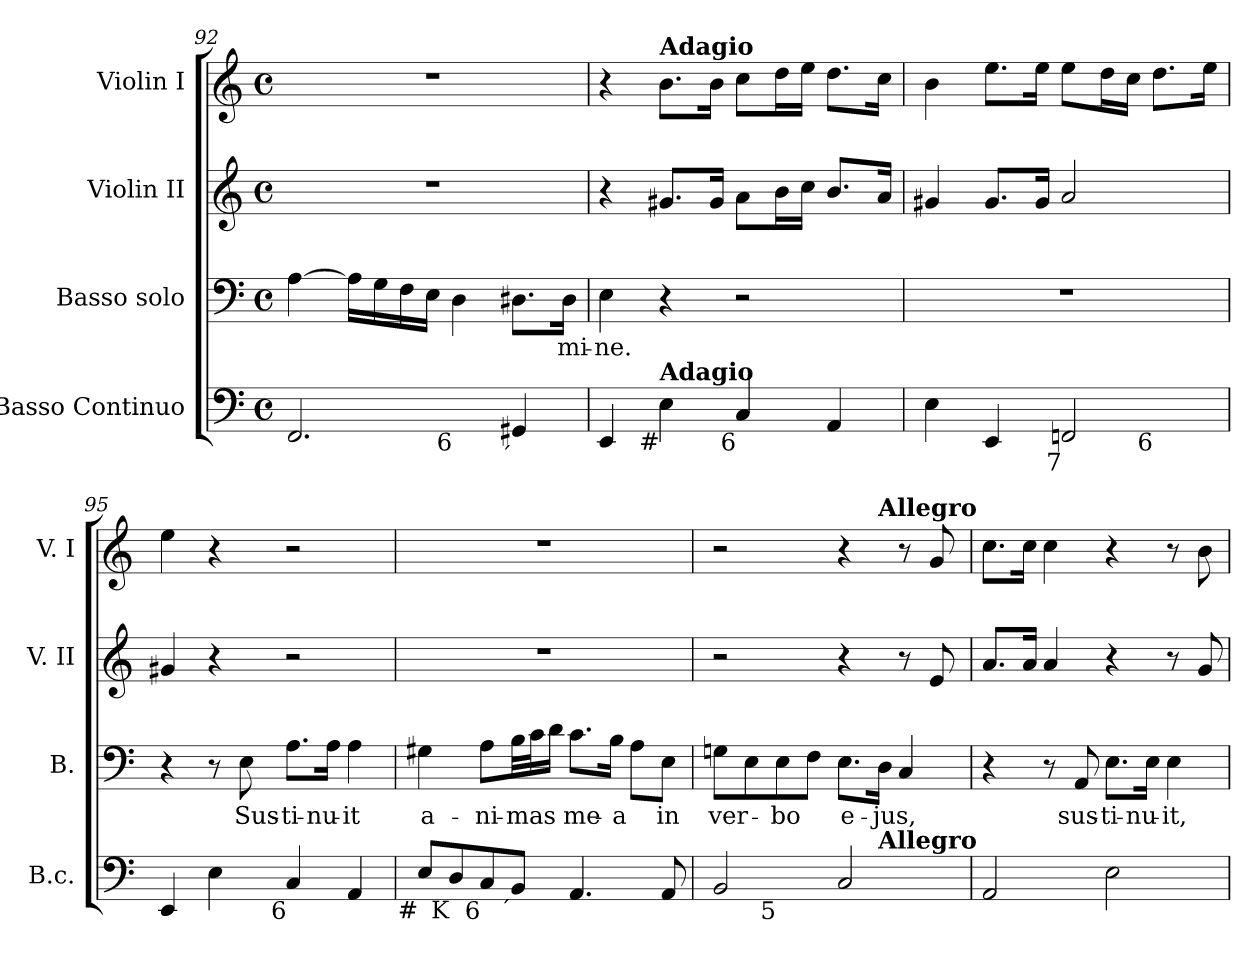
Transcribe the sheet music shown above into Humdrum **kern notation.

**kern	**kern	**text	**kern	**kern
*part4	*part3	*part3	*part2	*part1
*staff4	*staff3	*staff3	*staff2	*staff1
*I"Basso Continuo	*I"Basso solo	*	*I"Violin II	*I"Violin I
*I'B.c.	*I'B.	*	*I'V. II	*I'V. I
*clefF4	*clefF4	*	*clefG2	*clefG2
*k[]	*k[]	*	*k[]	*k[]
*a:	*a:	*	*a:	*a:
*M4/4	*M4/4	*	*M4/4	*M4/4
*met(c)	*met(c)	*	*met(c)	*met(c)
=92	=92	=92	=92	=92
!LO:TX:b:rj:t=7	!	!	!	!
*^	*	*	*	*
2.FFi/	2ryy	[4Ai\	.	1r	1r
.	.	16Ai\LL]	.	.	.
.	.	16Gi\	.	.	.
.	.	16Fi\	.	.	.
.	.	16Ei\JJ	.	.	.
!	!LO:TX:b:rj:t=6	!	!	!	!
.	2ryy	4Di\	.	.	.
!LO:TX:b:rj:t=´	!	!	!	!	!
4GG#Xi/	.	8.D#Xi\L	.	.	.
!	!	!	!LO:LY:b:color=#000000	!	!
.	.	16D#i\Jk	-mi-	.	.
*v	*v	*	*	*	*
!!LO:LB:g=z
=93	=93	=93	=93	=93
*^	*	*	*	*
!LO:TX:b:rj:t=#	!	!	!	!	!
!	!	!	!LO:LY:b:color=#000000	!	!
*v	*v	*	*	*	*
4EEi/	4Ei\	-ne.	4r	4r
*MM60	*	*	*	*MM60
!	!	!	!	!LO:TX:a:B:t=Adagio
!LO:TX:b:rj:t=#	!	!	!	!
!LO:TX:a:B:t=Adagio	!	!	!	!
4Ei\	4r	.	8.g#Xi/L	8.bi\L
.	.	.	16g#i/Jk	16bi\Jk
!LO:TX:b:rj:t=6	!	!	!	!
4Ci/	2r	.	8ai\L	8cci\L
.	.	.	16bi\L	16ddi\L
.	.	.	16cci\JJ	16eei\JJ
4AAi/	.	.	8.bi/L	8.ddi\L
.	.	.	16ai/Jk	16cci\Jk
=94	=94	=94	=94	=94
!LO:TX:b:rj:t=#	!	!	!	!
*^	*	*	*	*
4Ei\	2.ryy	1r	.	4g#Xi/	4bi\
4EEi/	.	.	.	8.g#i/L	8.eei\L
.	.	.	.	16g#i/Jk	16eei\Jk
!LO:TX:b:rj:t=7	!	!	!	!	!
2FFni/	.	.	.	2ai/	8eei\L
.	.	.	.	.	16ddi\L
.	.	.	.	.	16cci\JJ
!	!LO:TX:b:rj:t=6	!	!	!	!
.	4ryy	.	.	.	8.ddi\L
.	.	.	.	.	16eei\Jk
=95	=95	=95	=95	=95	=95
!LO:TX:b:rj:t=#	!	!	!	!	!
*v	*v	*	*	*	*
4EEi/	4r	.	4g#Xi/	4eei\
4Ei\	8r	.	4r	4r
!	!	!LO:LY:b:color=#000000	!	!
.	8Ei\	Sus-	.	.
!LO:TX:b:rj:t=6	!	!	!	!
!	!	!LO:LY:b:color=#000000	!	!
4Ci/	8.Ai\L	-ti-	2r	2r
!	!	!LO:LY:b:color=#000000	!	!
.	16Ai\Jk	-nu-	.	.
!	!	!LO:LY:b:color=#000000	!	!
4AAi/	4Ai\	-it	.	.
=96	=96	=96	=96	=96
!LO:TX:b:rj:t=#	!	!	!	!
!	!	!LO:LY:b:color=#000000	!	!
8Ei/L	4G#Xi\	a-	1r	1r
!LO:TX:b:rj:t=K	!	!	!	!
8Di/	.	.	.	.
!LO:TX:b:rj:t=6	!	!	!	!
!	!	!LO:LY:b:color=#000000	!	!
8Ci/	8Ai\L	-ni-	.	.
!LO:TX:b:rj:t=´	!	!	!	!
!	!	!LO:LY:b:color=#000000	!	!
8BBi/J	32Bi\LL	-mas	.	.
.	32ci\J	.	.	.
.	16di\JJ	.	.	.
!	!	!LO:LY:b:color=#000000	!	!
4.AAi/	8.ci\L	me-	.	.
!	!	!LO:LY:b:color=#000000	!	!
.	16Bi\Jk	-a	.	.
.	8Ai\L	.	.	.
!	!	!LO:LY:b:color=#000000	!	!
8AAi/	8Ei\J	in	.	.
!!LO:LB:g=z
=97	=97	=97	=97	=97
!LO:TX:b:rj:t=6	!	!	!	!
!	!	!LO:LY:b:color=#000000	!	!
*^	*	*	*	*^
*	*^	*	*	*	*	*
2BBi/	4ryy	2ryy	8Gni\L	ver-	2r	2r	2ryy
.	.	.	8Ei\	.	.	.	.
!	!LO:TX:b:rj:t=5	!	!	!	!	!	!
!	!	!	!	!LO:LY:b:color=#000000	!	!	!
.	2.ryy	.	8Ei\	-bo	.	.	.
.	.	.	8Fi\J	.	.	.	.
!	!	!	!	!LO:LY:b:color=#000000	!	!	!
2Ci/	.	8.ryy	8.Ei\L	e-	4r	4r	8.ryy
*MM120	*	*	*	*	*	*MM120	*
!	!	!	!	!	!	!	!LO:TX:a:B:t=Allegro
!	!	!LO:TX:a:B:t=Allegro	!	!	!	!	!
!	!	!	!	!LO:LY:b:color=#000000	!	!	!
.	.	4ryy	16Di\Jk	-jus,	.	.	4ryy
.	.	.	4Ci/	.	8r	8r	.
.	.	.	.	.	8ei/	8gi/	.
.	.	16ryy	.	.	.	.	16ryy
*v	*v	*v	*	*	*	*v	*v
=98	=98	=98	=98	=98
2AAi/	4r	.	8.ai/L	8.cci\L
.	.	.	16ai/Jk	16cci\Jk
.	8r	.	4ai/	4cci\
!	!	!LO:LY:b:color=#000000	!	!
.	8AAi/	sus-	.	.
!	!	!LO:LY:b:color=#000000	!	!
2Ei\	8.Ei\L	-ti-	4r	4r
!	!	!LO:LY:b:color=#000000	!	!
.	16Ei\Jk	-nu-	.	.
!	!	!LO:LY:b:color=#000000	!	!
.	4Ei\	-it,	8r	8r
.	.	.	8gi/	8bi\
=	=	=	=	=
*-	*-	*-	*-	*-
